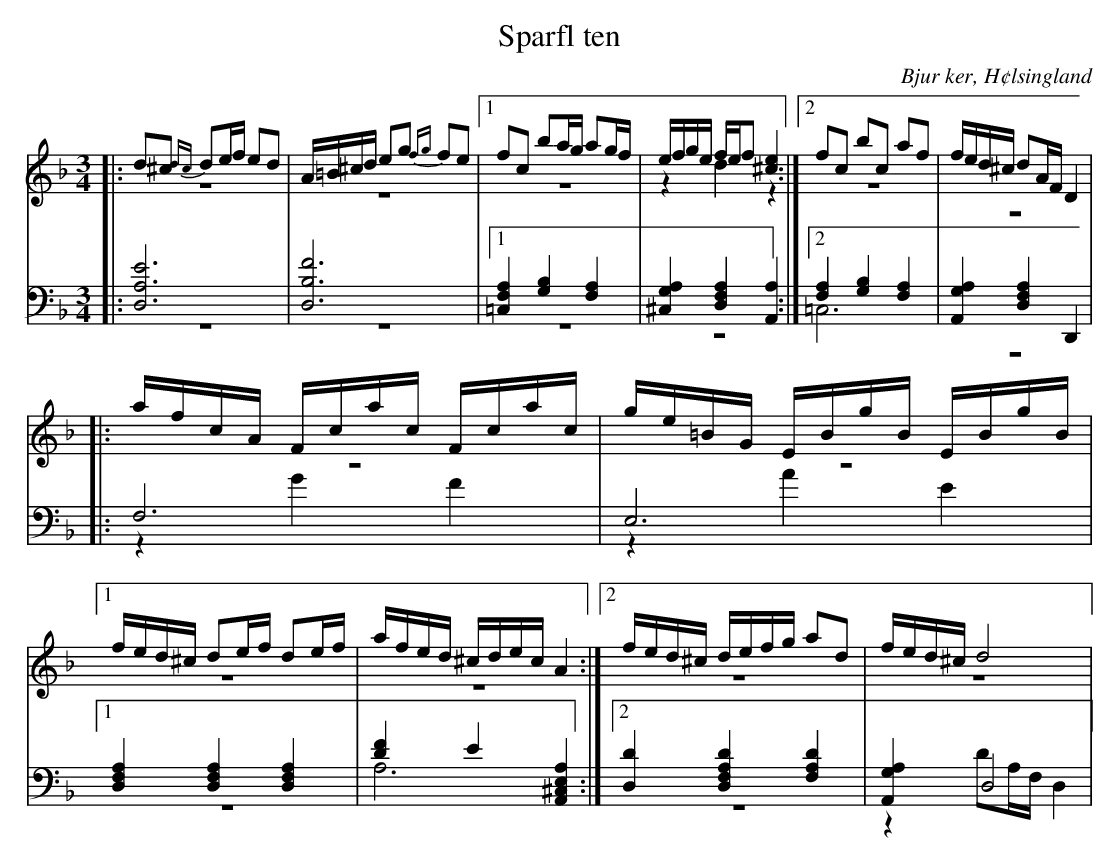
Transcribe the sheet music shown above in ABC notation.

X:1
T: Sparfl ten
O: Bjur ker, H¢lsingland
M: 3/4
L: 1/8
K: Dm
V:1
V:2 merge
V:3
V:4 merge
V:1
|:d^c {dc}de/f/ ed|A/=B/^c/d/ eg {fg}fe|1 fc ba/g/ ag/f/| e/f/g/e/ f/e/f [^c2e2]:|2 fc bc af|f/e/d/^c/ dA/F/ D2|
|:a/f/c/A/  F/c/a/c/ F/c/a/c/|g/e/=B/G/  E/B/g/B/  E/B/g/B/|1 f/e/d/^c/ de/f/ de/f/|a/f/e/d/ ^c/d/e/c/ A2:|2 f/e/d/^c/ d/e/f/g/ ad|f/e/d/^c/ d4|
V:2
|:z6|z6|1 z6|z2 d2 z2:|2 z6|z6|
|:z6|z6|1 z6|z6:|2 z6|z6|
V:3 clef=bass
|:[D,6A,6E6]|[D,6B,6F6]|1 [=C,2F,2A,2] [G,2B,2] [F,2A,2]|[^C,2G,2A,2] [D,2F,2A,2] [A,,2A,2]:|2 [F,2A,2] [G,2B,2] [F,2A,2]|[A,,2G,2A,2] [D,2F,2A,2] D,,2|
|:F,6|E,6|1 [D,2F,2A,2] [D,2F,2A,2] [D,2F,2A,2]|[D2F2] E2 [A,,2^C,2E,2A,2]:|2 [D,2D2] [D,2F,2A,2D2] [F,2A,2D2]|[A,,2G,2A,2] D,4|
V:4 clef=bass
|:z6|z6|1 z6|z6:|2 =C,6|z6|
|:z2 G2 F2|z2 A2 E2|1 z6|A,6:|2 z6|z2 DA,/F,/ D,2|
